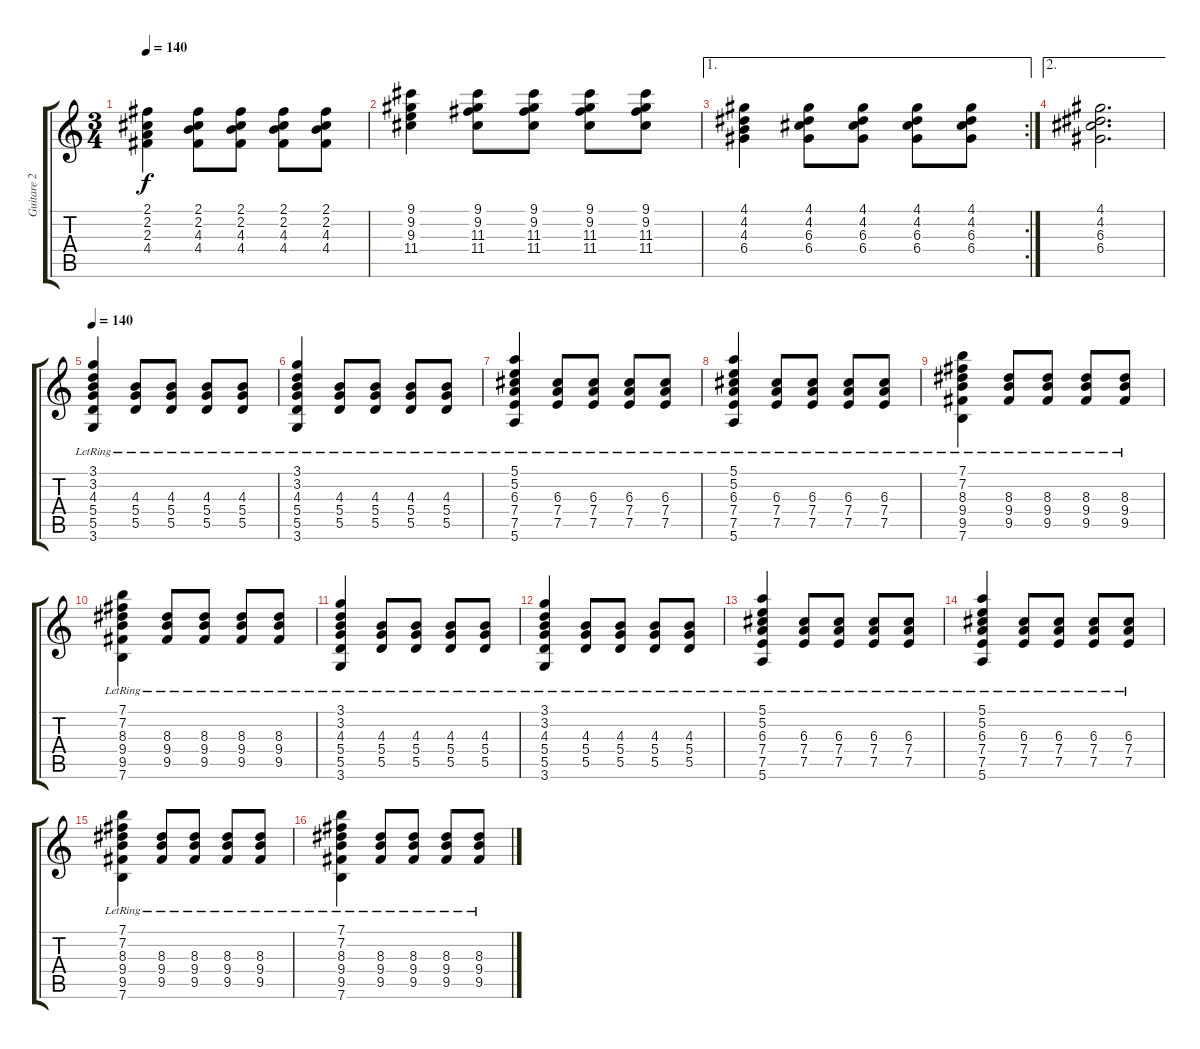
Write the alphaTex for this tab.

\track ("Guitare 2" "Guitare 2") {instrument electricguitarjazz}
\staff {score tabs}
\tuning (E4 B3 G3 D3 A2 E2) {hide}
\ts (3 4)
\tempo 140
\clef g2
\ks c
(2.1 2.2 2.3 4.4).4{dy f} (2.1 2.2 4.3 4.4).8 (2.1 2.2 4.3 4.4).8 (2.1 2.2 4.3 4.4).8 (2.1 2.2 4.3 4.4).8 |
(9.1 9.2 9.3 11.4).4 (9.1 9.2 11.3 11.4).8 (9.1 9.2 11.3 11.4).8 (9.1 9.2 11.3 11.4).8 (9.1 9.2 11.3 11.4).8 |
\ae 1
\rc 2
(4.1 4.2 4.3 6.4).4 (4.1 4.2 6.3 6.4).8 (4.1 4.2 6.3 6.4).8 (4.1 4.2 6.3 6.4).8 (4.1 4.2 6.3 6.4).8 |
\ae 2
(4.1 4.2 6.3 6.4).2{d} |
\tempo 140
(3.1{lr} 3.2{lr} 4.3{lr} 5.4{lr} 5.5{lr} 3.6{lr}).4 (4.3{lr} 5.4{lr} 5.5{lr}).8 (4.3{lr} 5.4{lr} 5.5{lr}).8 (4.3{lr} 5.4{lr} 5.5{lr}).8 (4.3{lr} 5.4{lr} 5.5{lr}).8 |
(3.1{lr} 3.2{lr} 4.3{lr} 5.4{lr} 5.5{lr} 3.6{lr}).4 (4.3{lr} 5.4{lr} 5.5{lr}).8 (4.3{lr} 5.4{lr} 5.5{lr}).8 (4.3{lr} 5.4{lr} 5.5{lr}).8 (4.3{lr} 5.4{lr} 5.5{lr}).8 |
(5.1{lr} 5.2{lr} 6.3{lr} 7.4{lr} 7.5{lr} 5.6{lr}).4 (6.3{lr} 7.4{lr} 7.5{lr}).8 (6.3{lr} 7.4{lr} 7.5{lr}).8 (6.3{lr} 7.4{lr} 7.5{lr}).8 (6.3{lr} 7.4{lr} 7.5{lr}).8 |
(5.1{lr} 5.2{lr} 6.3{lr} 7.4{lr} 7.5{lr} 5.6{lr}).4 (6.3{lr} 7.4{lr} 7.5{lr}).8 (6.3{lr} 7.4{lr} 7.5{lr}).8 (6.3{lr} 7.4{lr} 7.5{lr}).8 (6.3{lr} 7.4{lr} 7.5{lr}).8 |
(7.1{lr} 7.2{lr} 8.3{lr} 9.4{lr} 9.5{lr} 7.6{lr}).4 (8.3{lr} 9.4{lr} 9.5{lr}).8 (8.3{lr} 9.4{lr} 9.5{lr}).8 (8.3{lr} 9.4{lr} 9.5{lr}).8 (8.3{lr} 9.4{lr} 9.5{lr}).8 |
(7.1{lr} 7.2{lr} 8.3{lr} 9.4{lr} 9.5{lr} 7.6{lr}).4 (8.3{lr} 9.4{lr} 9.5{lr}).8 (8.3{lr} 9.4{lr} 9.5{lr}).8 (8.3{lr} 9.4{lr} 9.5{lr}).8 (8.3{lr} 9.4{lr} 9.5{lr}).8 |
(3.1{lr} 3.2{lr} 4.3{lr} 5.4{lr} 5.5{lr} 3.6{lr}).4 (4.3{lr} 5.4{lr} 5.5{lr}).8 (4.3{lr} 5.4{lr} 5.5{lr}).8 (4.3{lr} 5.4{lr} 5.5{lr}).8 (4.3{lr} 5.4{lr} 5.5{lr}).8 |
(3.1{lr} 3.2{lr} 4.3{lr} 5.4{lr} 5.5{lr} 3.6{lr}).4 (4.3{lr} 5.4{lr} 5.5{lr}).8 (4.3{lr} 5.4{lr} 5.5{lr}).8 (4.3{lr} 5.4{lr} 5.5{lr}).8 (4.3{lr} 5.4{lr} 5.5{lr}).8 |
(5.1{lr} 5.2{lr} 6.3{lr} 7.4{lr} 7.5{lr} 5.6{lr}).4 (6.3{lr} 7.4{lr} 7.5{lr}).8 (6.3{lr} 7.4{lr} 7.5{lr}).8 (6.3{lr} 7.4{lr} 7.5{lr}).8 (6.3{lr} 7.4{lr} 7.5{lr}).8 |
(5.1{lr} 5.2{lr} 6.3{lr} 7.4{lr} 7.5{lr} 5.6{lr}).4 (6.3{lr} 7.4{lr} 7.5{lr}).8 (6.3{lr} 7.4{lr} 7.5{lr}).8 (6.3{lr} 7.4{lr} 7.5{lr}).8 (6.3{lr} 7.4{lr} 7.5{lr}).8 |
(7.1{lr} 7.2{lr} 8.3{lr} 9.4{lr} 9.5{lr} 7.6{lr}).4 (8.3{lr} 9.4{lr} 9.5{lr}).8 (8.3{lr} 9.4{lr} 9.5{lr}).8 (8.3{lr} 9.4{lr} 9.5{lr}).8 (8.3{lr} 9.4{lr} 9.5{lr}).8 |
(7.1{lr} 7.2{lr} 8.3{lr} 9.4{lr} 9.5{lr} 7.6{lr}).4 (8.3{lr} 9.4{lr} 9.5{lr}).8 (8.3{lr} 9.4{lr} 9.5{lr}).8 (8.3{lr} 9.4{lr} 9.5{lr}).8 (8.3{lr} 9.4{lr} 9.5{lr}).8
